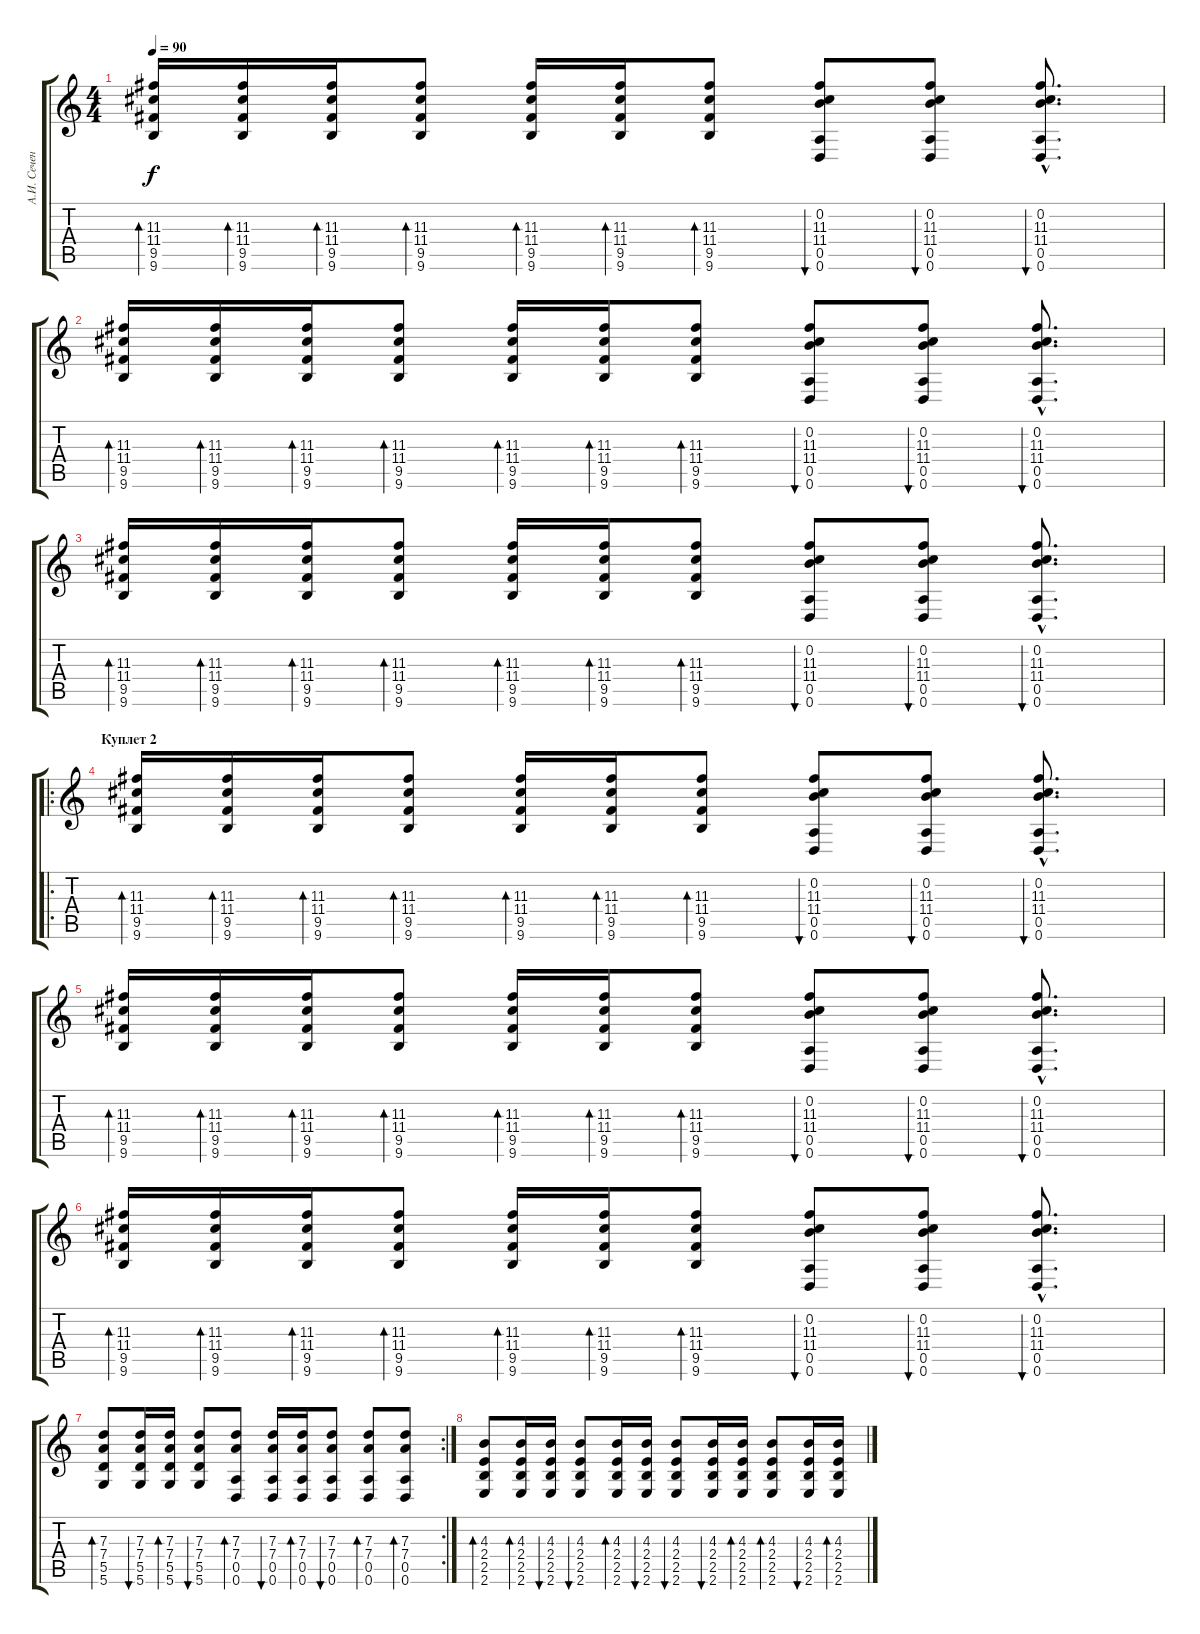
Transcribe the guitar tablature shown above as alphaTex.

\track ("А.И. Сеченых" "А.И. Сечен") {instrument acousticguitarsteel}
\staff {score tabs}
\tuning (E4 B3 G3 D3 A2 D2) {hide}
\ts (4 4)
\tempo 90
\clef g2
\ks c
(11.3 11.4 9.5 9.6).16{bd 60 dy f} (11.3 11.4 9.5 9.6).16{bd 60} (11.3 11.4 9.5 9.6).16{bd 60} (11.3 11.4 9.5 9.6).8{bd 60} (11.3 11.4 9.5 9.6).16{bd 60} (11.3 11.4 9.5 9.6).16{bd 60} (11.3 11.4 9.5 9.6).8{bd 60} (0.2 11.3 11.4 0.5 0.6).8{bu 60} (0.2 11.3 11.4 0.5 0.6).8{bu 60} (0.2{hac} 11.3{hac} 11.4{hac} 0.5{hac} 0.6{hac}).8{d bu 60} |
(11.3 11.4 9.5 9.6).16{bd 60} (11.3 11.4 9.5 9.6).16{bd 60} (11.3 11.4 9.5 9.6).16{bd 60} (11.3 11.4 9.5 9.6).8{bd 60} (11.3 11.4 9.5 9.6).16{bd 60} (11.3 11.4 9.5 9.6).16{bd 60} (11.3 11.4 9.5 9.6).8{bd 60} (0.2 11.3 11.4 0.5 0.6).8{bu 60} (0.2 11.3 11.4 0.5 0.6).8{bu 60} (0.2{hac} 11.3{hac} 11.4{hac} 0.5{hac} 0.6{hac}).8{d bu 60} |
(11.3 11.4 9.5 9.6).16{bd 60} (11.3 11.4 9.5 9.6).16{bd 60} (11.3 11.4 9.5 9.6).16{bd 60} (11.3 11.4 9.5 9.6).8{bd 60} (11.3 11.4 9.5 9.6).16{bd 60} (11.3 11.4 9.5 9.6).16{bd 60} (11.3 11.4 9.5 9.6).8{bd 60} (0.2 11.3 11.4 0.5 0.6).8{bu 60} (0.2 11.3 11.4 0.5 0.6).8{bu 60} (0.2{hac} 11.3{hac} 11.4{hac} 0.5{hac} 0.6{hac}).8{d bu 60} |
\ro
\section ("" "Куплет 2")
(11.3 11.4 9.5 9.6).16{bd 60} (11.3 11.4 9.5 9.6).16{bd 60} (11.3 11.4 9.5 9.6).16{bd 60} (11.3 11.4 9.5 9.6).8{bd 60} (11.3 11.4 9.5 9.6).16{bd 60} (11.3 11.4 9.5 9.6).16{bd 60} (11.3 11.4 9.5 9.6).8{bd 60} (0.2 11.3 11.4 0.5 0.6).8{bu 60} (0.2 11.3 11.4 0.5 0.6).8{bu 60} (0.2{hac} 11.3{hac} 11.4{hac} 0.5{hac} 0.6{hac}).8{d bu 60} |
(11.3 11.4 9.5 9.6).16{bd 60} (11.3 11.4 9.5 9.6).16{bd 60} (11.3 11.4 9.5 9.6).16{bd 60} (11.3 11.4 9.5 9.6).8{bd 60} (11.3 11.4 9.5 9.6).16{bd 60} (11.3 11.4 9.5 9.6).16{bd 60} (11.3 11.4 9.5 9.6).8{bd 60} (0.2 11.3 11.4 0.5 0.6).8{bu 60} (0.2 11.3 11.4 0.5 0.6).8{bu 60} (0.2{hac} 11.3{hac} 11.4{hac} 0.5{hac} 0.6{hac}).8{d bu 60} |
(11.3 11.4 9.5 9.6).16{bd 60} (11.3 11.4 9.5 9.6).16{bd 60} (11.3 11.4 9.5 9.6).16{bd 60} (11.3 11.4 9.5 9.6).8{bd 60} (11.3 11.4 9.5 9.6).16{bd 60} (11.3 11.4 9.5 9.6).16{bd 60} (11.3 11.4 9.5 9.6).8{bd 60} (0.2 11.3 11.4 0.5 0.6).8{bu 60} (0.2 11.3 11.4 0.5 0.6).8{bu 60} (0.2{hac} 11.3{hac} 11.4{hac} 0.5{hac} 0.6{hac}).8{d bu 60} |
\rc 2
(7.3 7.4 5.5 5.6).8{bd 60} (7.3 7.4 5.5 5.6).16{bu 60} (7.3 7.4 5.5 5.6).16{bd 60} (7.3 7.4 5.5 5.6).8{bu 60} (7.3 7.4 0.5 0.6).8{bd 60} (7.3 7.4 0.5 0.6).16{bu 60} (7.3 7.4 0.5 0.6).16{bd 60} (7.3 7.4 0.5 0.6).8{bu 60} (7.3 7.4 0.5 0.6).8{bd 60} (7.3 7.4 0.5 0.6).8{bd 60} |
\section ("" "")
(4.3 2.4 2.5 2.6).8{bd 60} (4.3 2.4 2.5 2.6).16{bd 60} (4.3 2.4 2.5 2.6).16{bu 60} (4.3 2.4 2.5 2.6).8{bu 60} (4.3 2.4 2.5 2.6).16{bd 60} (4.3 2.4 2.5 2.6).16{bu 60} (4.3 2.4 2.5 2.6).8{bu 60} (4.3 2.4 2.5 2.6).16{bu 60} (4.3 2.4 2.5 2.6).16{bd 60} (4.3 2.4 2.5 2.6).8{bd 60} (4.3 2.4 2.5 2.6).16{bu 60} (4.3 2.4 2.5 2.6).16{bd 60}
